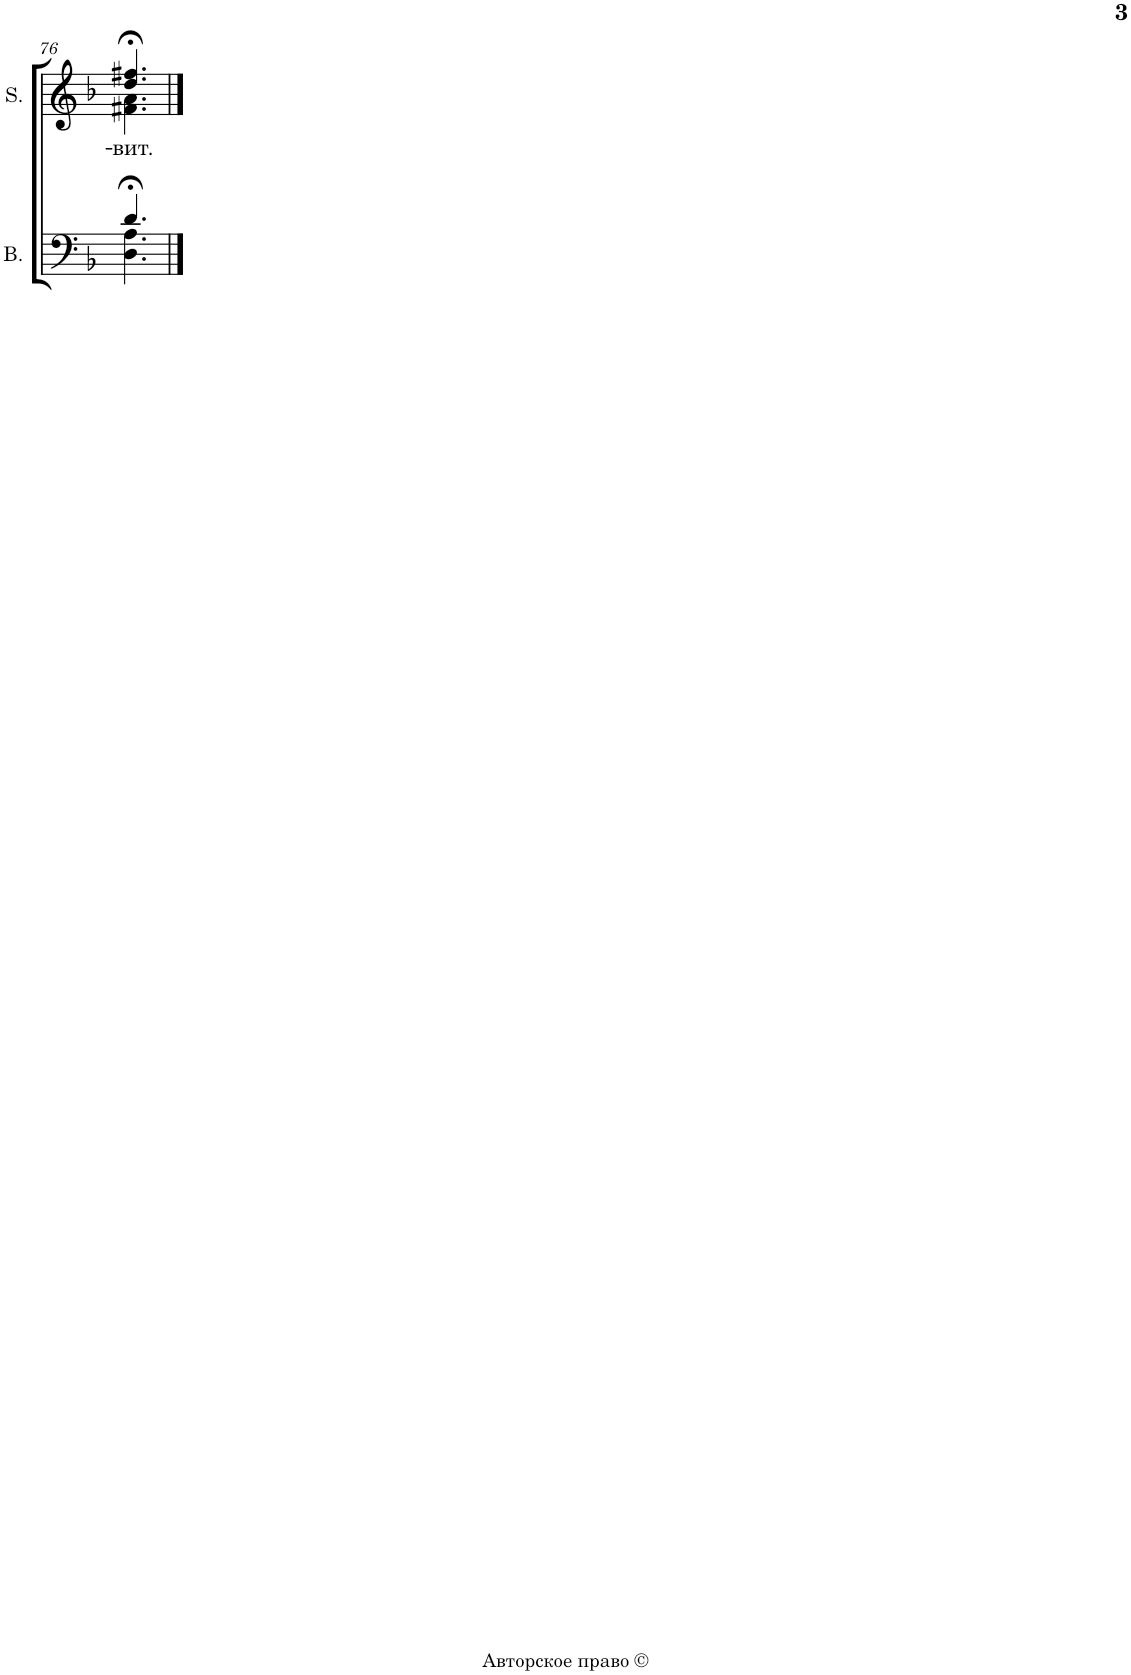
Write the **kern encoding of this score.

**kern	**kern	**text
*part2	*part1	*part1
*staff2	*staff1	*staff1
*I"P2	*I"P1	*
!!LO:PB:g=z
*clefF4	*clefG2	*
*k[b-]	*k[b-]	*
*d:	*d:	*
*M3/8	*M3/8	*
=76	=76	=76
*^	*	*
!	!	!	!LO:LY:b
*	*	*^	*
4.d/	4.D\;< 4.A\;<	4.dd/;< 4.ff#X/;<	4.f#X\ 4.a\	-вит.
*v	*v	*	*	*
*	*v	*v	*
==	==	==
*-	*-	*-
